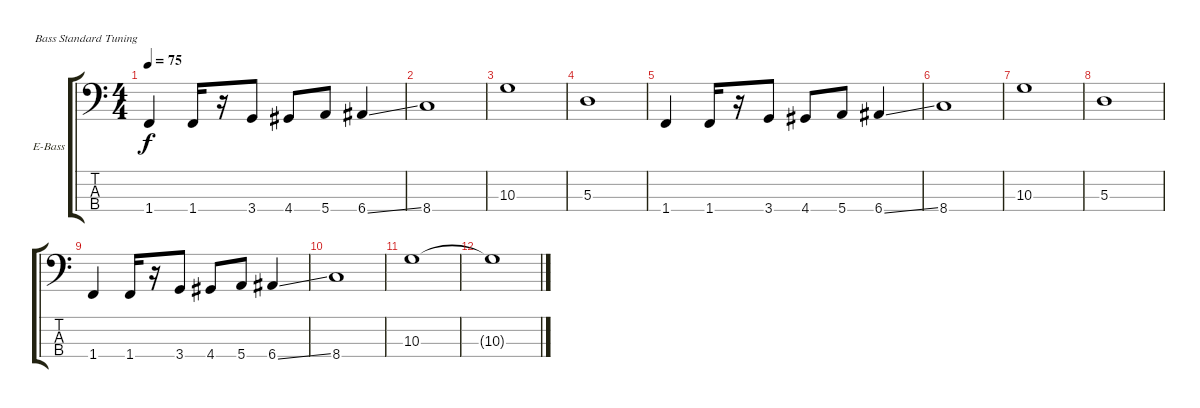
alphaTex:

\bracketExtendMode groupsimilarinstruments
\firstSystemTrackNameOrientation horizontal
\otherSystemsTrackNameOrientation horizontal
\track ("Waters" "E-Bass") {instrument electricbasspick}
\staff {score tabs}
\tuning (G2 D2 A1 E1)
\ts (4 4)
\tempo 75
\clef f4
\ks c
1.4.4{dy f} 1.4.16 r.16 3.4.8 4.4.8 5.4.8 6.4{ss}.4 |
8.4.1 |
10.3.1 |
5.3.1 |
1.4.4 1.4.16 r.16 3.4.8 4.4.8 5.4.8 6.4{ss}.4 |
8.4.1 |
10.3.1 |
5.3.1 |
1.4.4 1.4.16 r.16 3.4.8 4.4.8 5.4.8 6.4{ss}.4 |
8.4.1 |
10.3.1 |
10.3{t}.1
